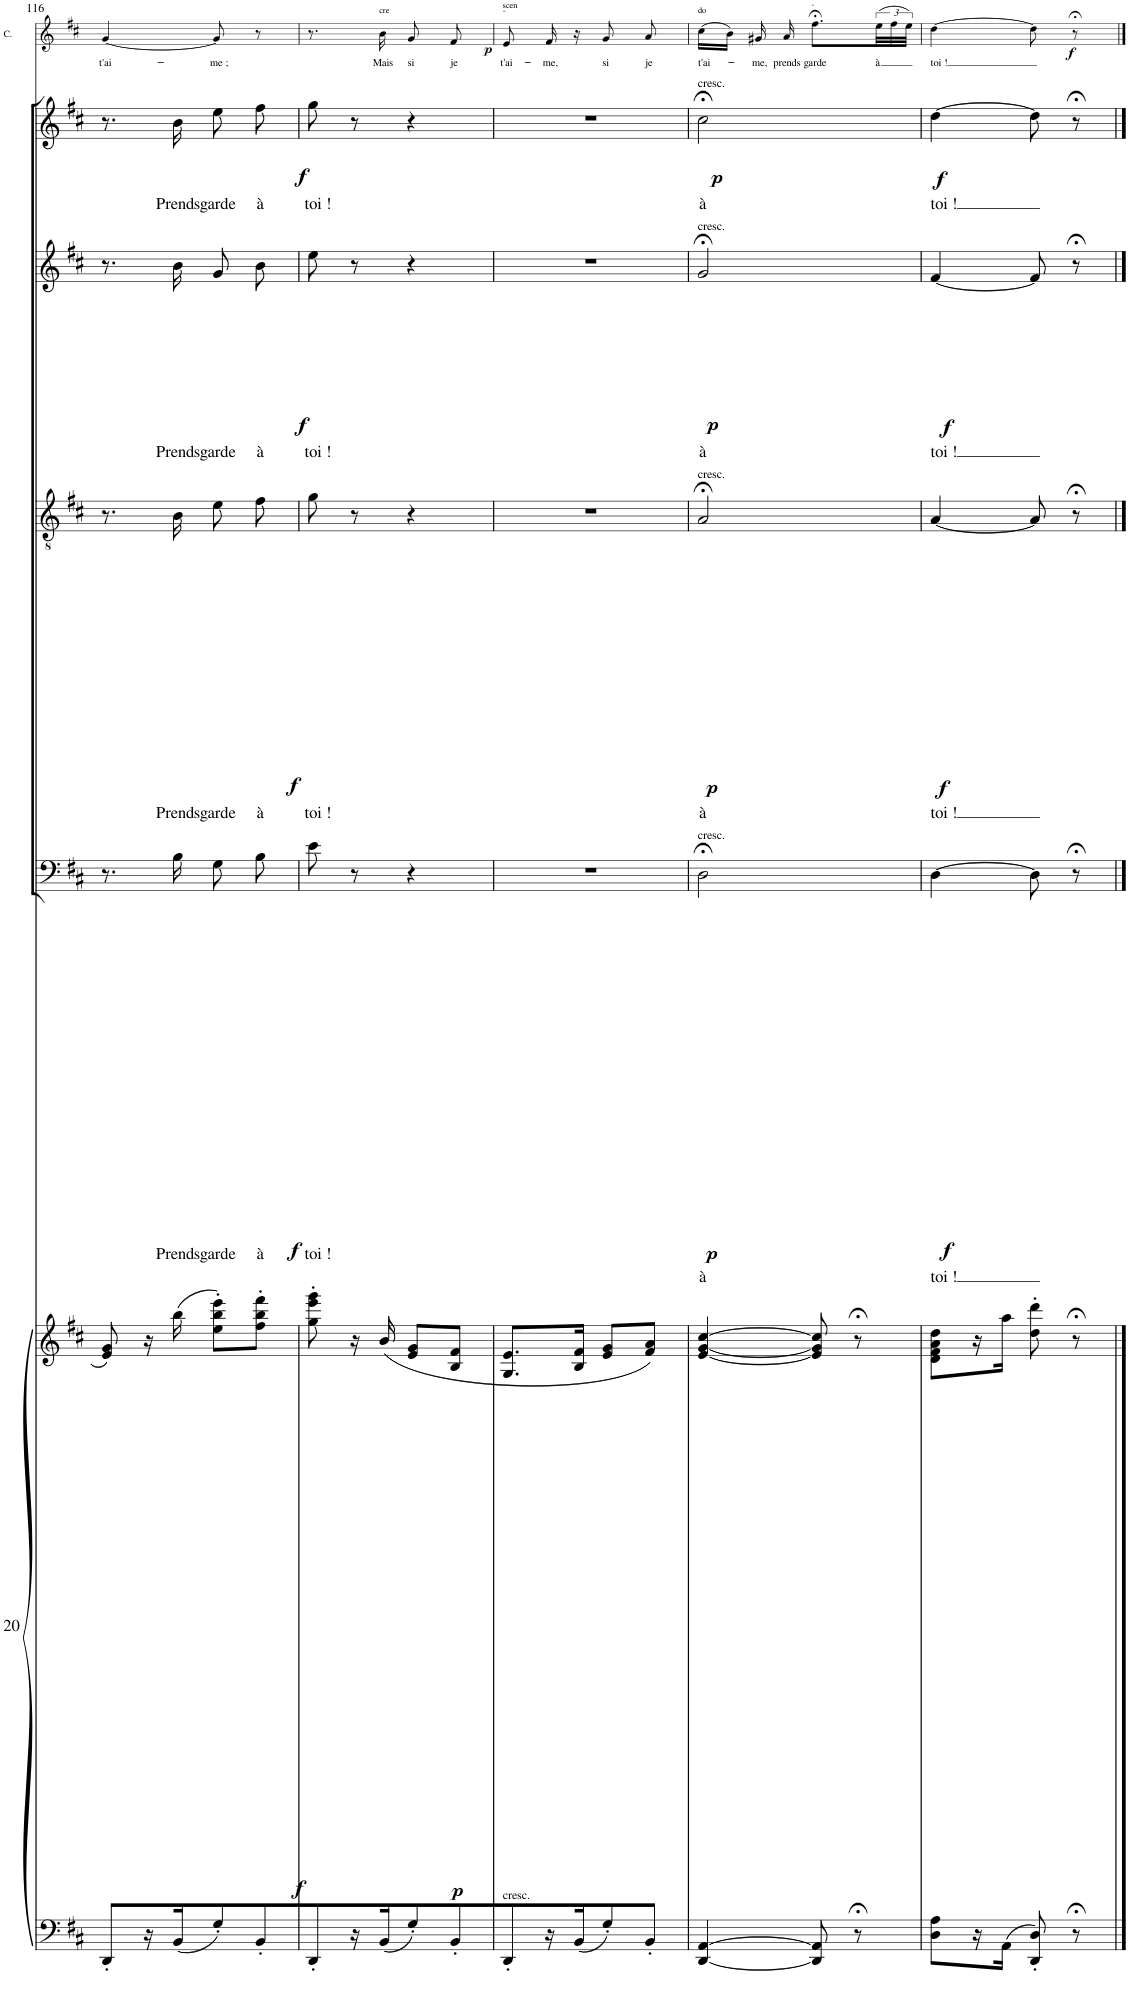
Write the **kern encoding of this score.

**kern	**kern	**dynam	**kern	**text	**dynam	**kern	**text	**dynam	**kern	**text	**dynam	**kern	**text	**dynam	**kern	**text	**dynam
*part6	*part6	*part6	*part5	*part5	*part5	*part4	*part4	*part4	*part3	*part3	*part3	*part2	*part2	*part2	*part1	*part1	*part1
*staff7	*staff6	*staff6/7	*staff5	*staff5	*staff5	*staff4	*staff4	*staff4	*staff3	*staff3	*staff3	*staff2	*staff2	*staff2	*staff1	*staff1	*staff1
*I"Piano	*	*	*I"BASSES Hommes  du peuple	*	*	*I"TENORS Jeunes gens	*	*	*I"ALTI Cigarières	*	*	*I"SOPRANI Cigarières	*	*	*I"CARMEN	*	*
*I'Pno	*	*	*	*	*	*	*	*	*	*	*	*	*	*	*I'C.	*	*
!!LO:PB:g=z
*clefF4	*clefG2	*	*clefF4	*	*	*clefGv2	*	*	*clefG2	*	*	*clefG2	*	*	*clefG2	*	*
*k[f#c#]	*k[f#c#]	*	*k[f#c#]	*	*	*k[f#c#]	*	*	*k[f#c#]	*	*	*k[f#c#]	*	*	*k[f#c#]	*	*
*M2/4	*M2/4	*	*M2/4	*	*	*M2/4	*	*	*M2/4	*	*	*M2/4	*	*	*M2/4	*	*
=116	=116	=116	=116	=116	=116	=116	=116	=116	=116	=116	=116	=116	=116	=116	=116	=116	=116
!	!	!	!	!	!	!	!	!	!	!	!	!	!	!	!	!LO:LY:b	!
8DD'/L	8e/ 8g/	.	8.r	.	.	8.r	.	.	8.r	.	.	8.r	.	.	[4g/	t'ai-	.
16r	16r	.	.	.	.	.	.	.	.	.	.	.	.	.	.	.	.
!	!	!LO:DY:b	!	!LO:LY:b	!LO:DY:b	!	!LO:LY:b	!LO:DY:b	!	!LO:LY:b	!LO:DY:b	!	!LO:LY:b	!LO:DY:b	!	!	!
16BB/J	(16bb\	f	16B\	Prends	f	16B\	Prends	f	16b\	Prends	f	16b\	Prends	f	.	.	.
!	!	!	!	!LO:LY:b	!	!	!LO:LY:b	!	!	!LO:LY:b	!	!	!LO:LY:b	!	!	!LO:LY:b	!
8G'/	8ee\' 8bb\' 8eee\'L)	.	8G\L	garde	.	8e\L	garde	.	8g/L	garde	.	8ee\L	garde	.	8g/]	-me ;	.
!	!	!	!	!LO:LY:b	!	!	!LO:LY:b	!	!	!LO:LY:b	!	!	!LO:LY:b	!	!	!	!
8BB'/	8ff#\' 8bb\' 8fff#\'J	.	8B\J	à	.	8f#\J	à	.	8b/J	à	.	8ff#\J	à	.	8r	.	.
=117	=117	=117	=117	=117	=117	=117	=117	=117	=117	=117	=117	=117	=117	=117	=117	=117	=117
!	!	!	!	!LO:LY:b	!	!	!LO:LY:b	!	!	!LO:LY:b	!	!	!LO:LY:b	!	!	!	!
8DD'/	8gg\' 8eee\' 8ggg\'	.	8e\	toi !	.	8g\	toi !	.	8ee\	toi !	.	8gg\	toi !	.	8.r	.	.
16r	16r	.	8r	.	.	8r	.	.	8r	.	.	8r	.	.	.	.	.
!	!	!	!	!	!	!	!	!	!	!	!	!	!	!	!LO:TX:a:t=cre	!	!
!	!	!LO:DY:b	!	!	!	!	!	!	!	!	!	!	!	!	!	!LO:LY:b	!LO:DY:b
16BB/J	(16b/	p	.	.	.	.	.	.	.	.	.	.	.	.	16b\	Mais	p
!	!	!	!	!	!	!	!	!	!	!	!	!	!	!	!	!LO:LY:b	!
8G'/	8e/ 8g/L	.	4r	.	.	4r	.	.	4r	.	.	4r	.	.	8g/	si	.
!	!	!	!	!	!	!	!	!	!	!	!	!	!	!	!	!LO:LY:b	!
8BB'/	8B/ 8f#/J	.	.	.	.	.	.	.	.	.	.	.	.	.	8f#/	je	.
=118	=118	=118	=118	=118	=118	=118	=118	=118	=118	=118	=118	=118	=118	=118	=118	=118	=118
!	!	!	!	!	!	!	!	!	!	!	!	!	!	!	!LO:TX:a:t=-	!	!
!	!	!	!	!	!	!	!	!	!	!	!	!	!	!	!LO:TX:a:t=scen	!	!
!LO:TX:a:t=cresc.	!	!	!	!	!	!	!	!	!	!	!	!	!	!	!	!	!
!	!	!	!	!	!	!	!	!	!	!	!	!	!	!	!	!LO:LY:b	!
8DD'/	8.G/ 8.e/L	.	2r	.	.	2r	.	.	2r	.	.	2r	.	.	8e/	t'ai-	.
!	!	!	!	!	!	!	!	!	!	!	!	!	!	!	!	!LO:LY:b	!
16r	.	.	.	.	.	.	.	.	.	.	.	.	.	.	16f#/	-me,	.
16BB/J	16B/ 16f#/Jk	.	.	.	.	.	.	.	.	.	.	.	.	.	16r	.	.
!	!	!	!	!	!	!	!	!	!	!	!	!	!	!	!	!LO:LY:b	!
8G'/	8e/ 8g/L	.	.	.	.	.	.	.	.	.	.	.	.	.	8g/	si	.
!	!	!	!	!	!	!	!	!	!	!	!	!	!	!	!	!LO:LY:b	!
8BB'/J	8f#/ 8a/J)	.	.	.	.	.	.	.	.	.	.	.	.	.	8a/	je	.
=119	=119	=119	=119	=119	=119	=119	=119	=119	=119	=119	=119	=119	=119	=119	=119	=119	=119
!	!	!	!	!	!	!	!	!	!	!	!	!	!	!	!LO:TX:a:t=do	!	!
!	!	!	!	!	!	!	!	!	!	!	!	!LO:TX:a:t=cresc.	!	!	!	!	!
!	!	!	!	!	!	!	!	!	!LO:TX:a:t=cresc.	!	!	!	!	!	!	!	!
!	!	!	!	!	!	!LO:TX:a:t=cresc.	!	!	!	!	!	!	!	!	!	!	!
!	!	!	!LO:TX:a:t=cresc.	!	!	!	!	!	!	!	!	!	!	!	!	!	!
!	!	!LO:DY:b=2	!	!LO:LY:b	!LO:DY:b	!	!LO:LY:b	!LO:DY:b	!	!LO:LY:b	!LO:DY:b	!	!LO:LY:b	!LO:DY:b	!	!LO:LY:b	!
[4DD/ [4AA/	[4e/ [4g/ [4cc#/	f	2D;<\	à	p	2A;</	à	p	2g;</	à	p	2cc#;<\	à	p	(16cc#\LL	t'ai-	.
.	.	.	.	.	.	.	.	.	.	.	.	.	.	.	16b\JJ)	.	.
!	!	!	!	!	!	!	!	!	!	!	!	!	!	!	!	!LO:LY:b	!
.	.	.	.	.	.	.	.	.	.	.	.	.	.	.	16g#X/	-me,	.
!	!	!	!	!	!	!	!	!	!	!	!	!	!	!	!	!LO:LY:b	!
.	.	.	.	.	.	.	.	.	.	.	.	.	.	.	16a/	prends	.
!	!	!	!	!	!	!	!	!	!	!	!	!	!	!	!LO:TX:a:t=-	!	!
!	!	!	!	!	!	!	!	!	!	!	!	!	!	!	!	!LO:LY:b	!LO:DY:b
8DD/] 8AA/]	8e/] 8g/] 8cc#/]	.	.	.	.	.	.	.	.	.	.	.	.	.	8.ff#;<\L	garde	f
8r;<	8r;<	.	.	.	.	.	.	.	.	.	.	.	.	.	.	.	.
!	!	!	!	!	!	!	!	!	!	!	!	!	!	!	!	!LO:LY:b	!
.	.	.	.	.	.	.	.	.	.	.	.	.	.	.	(48ee\LL	à	.
.	.	.	.	.	.	.	.	.	.	.	.	.	.	.	48ff#\	.	.
.	.	.	.	.	.	.	.	.	.	.	.	.	.	.	48ee\JJJ)	.	.
=120	=120	=120	=120	=120	=120	=120	=120	=120	=120	=120	=120	=120	=120	=120	=120	=120	=120
!	!	!LO:DY:b=2	!	!LO:LY:b	!LO:DY:b	!	!LO:LY:b	!LO:DY:b	!	!LO:LY:b	!LO:DY:b	!	!LO:LY:b	!LO:DY:b	!	!LO:LY:b	!
8D\ 8A\L	8d\ 8f#\ 8a\ 8dd\L	f	[4D\	toi !	f	[4A/	toi !	f	[4f#/	toi !	f	[4dd\	toi !	f	[4dd\	toi !	.
16r	16r	.	.	.	.	.	.	.	.	.	.	.	.	.	.	.	.
!	!	!LO:DY:b=2	!	!	!	!	!	!	!	!	!	!	!	!	!	!	!
16AA\JJ	16aa\JJ	ff	.	.	.	.	.	.	.	.	.	.	.	.	.	.	.
8DD/' 8D/'	8dd\' 8ddd\'	.	8D\]	.	.	8A/]	.	.	8f#/]	.	.	8dd\]	.	.	8dd\]	.	.
8r;<	8r;<	.	8r;<	.	.	8r;<	.	.	8r;<	.	.	8r;<	.	.	8r;<	.	.
==	==	==	==	==	==	==	==	==	==	==	==	==	==	==	==	==	==
*-	*-	*-	*-	*-	*-	*-	*-	*-	*-	*-	*-	*-	*-	*-	*-	*-	*-
